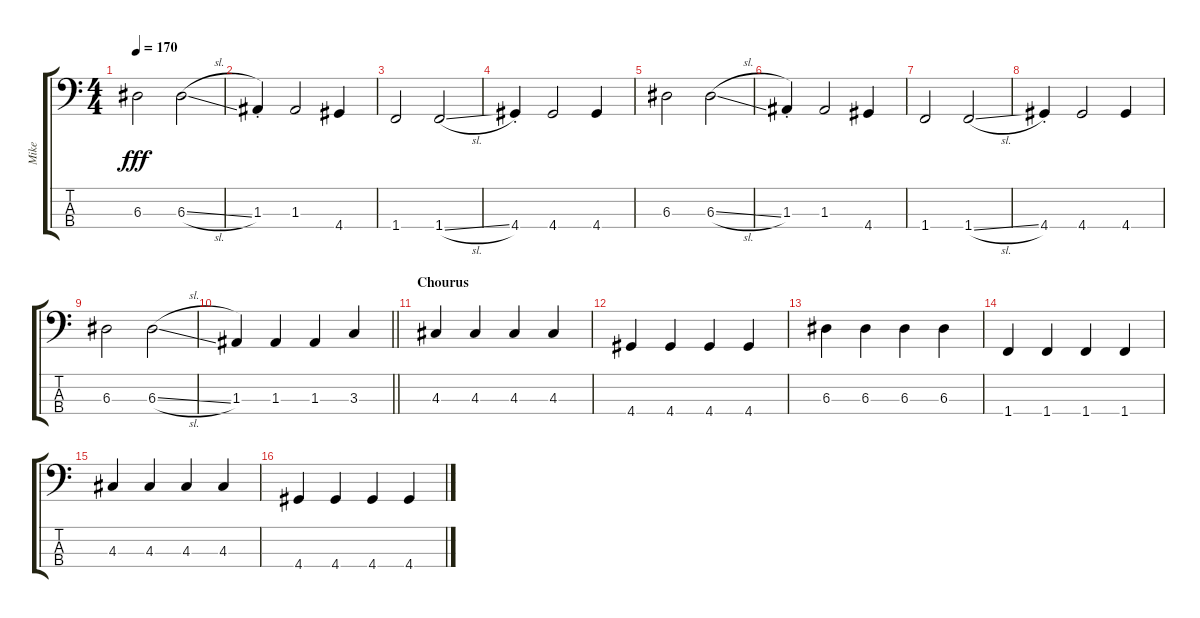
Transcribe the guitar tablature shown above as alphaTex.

\track ("Mike" "Mike") {instrument electricbasspick}
\staff {score tabs}
\tuning (G2 D2 A1 E1) {hide}
\ts (4 4)
\tempo 170
\clef f4
\ks c
6.3.2{dy fff} 6.3{sl}.2 |
1.3{st}.4 1.3.2 4.4.4 |
1.4.2 1.4{sl}.2 |
4.4{st}.4 4.4.2 4.4.4 |
6.3.2 6.3{sl}.2 |
1.3{st}.4 1.3.2 4.4.4 |
1.4.2 1.4{sl}.2 |
4.4{st}.4 4.4.2 4.4.4 |
6.3.2 6.3{sl}.2 |
\barLineRight lightlight
1.3.4 1.3.4 1.3.4 3.3.4 |
\section ("" "Chourus")
4.3.4 4.3.4 4.3.4 4.3.4 |
4.4.4 4.4.4 4.4.4 4.4.4 |
6.3.4 6.3.4 6.3.4 6.3.4 |
1.4.4 1.4.4 1.4.4 1.4.4 |
4.3.4 4.3.4 4.3.4 4.3.4 |
4.4.4 4.4.4 4.4.4 4.4.4
